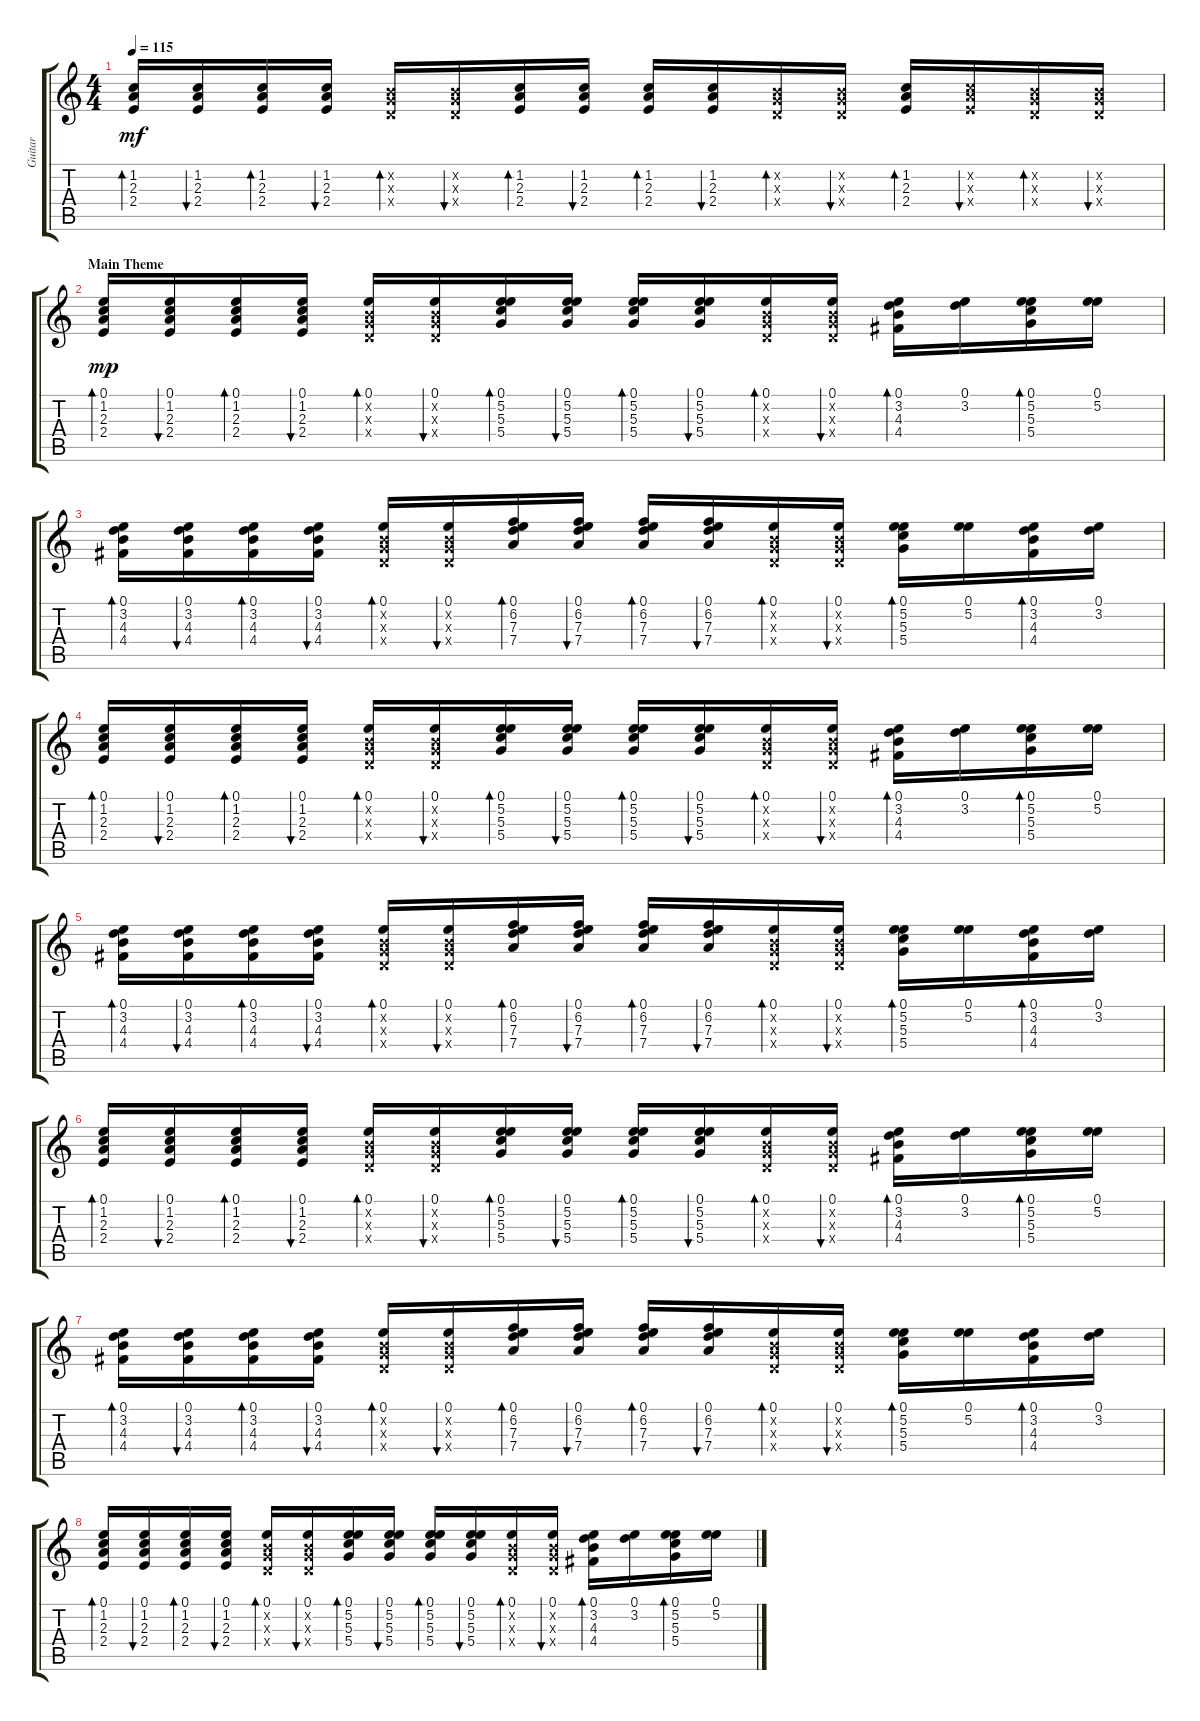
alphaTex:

\track ("Guitar" "Guitar") {instrument acousticguitarsteel}
\staff {score tabs}
\tuning (E4 B3 G3 D3 A2 E2) {hide}
\ts (4 4)
\tempo 115
\clef g2
\ks c
(1.2 2.3 2.4).16{bd 120 dy mf} (1.2 2.3 2.4).16{bu 120} (1.2 2.3 2.4).16{bd 120} (1.2 2.3 2.4).16{bu 120} (0.2{x} 0.3{x} 0.4{x}).16{bd 120} (0.2{x} 0.3{x} 0.4{x}).16{bu 120} (1.2 2.3 2.4).16{bd 120} (1.2 2.3 2.4).16{bu 120} (1.2 2.3 2.4).16{bd 120} (1.2 2.3 2.4).16{bu 120} (0.2{x} 0.3{x} 0.4{x}).16{bd 120} (0.2{x} 0.3{x} 0.4{x}).16{bu 120} (1.2 2.3 2.4).16{bd 120} (1.2{x} 2.3{x} 2.4{x}).16{bu 120} (0.2{x} 0.3{x} 0.4{x}).16{bd 120} (0.2{x} 0.3{x} 0.4{x}).16{bu 120} |
\section ("" "Main Theme")
(0.1 1.2 2.3 2.4).16{bd 120 dy mp} (0.1 1.2 2.3 2.4).16{bu 120} (0.1 1.2 2.3 2.4).16{bd 120} (0.1 1.2 2.3 2.4).16{bu 120} (0.1 0.2{x} 0.3{x} 0.4{x}).16{bd 120} (0.1 0.2{x} 0.3{x} 0.4{x}).16{bu 120} (0.1 5.2 5.3 5.4).16{bd 120} (0.1 5.2 5.3 5.4).16{bu 120} (0.1 5.2 5.3 5.4).16{bd 120} (0.1 5.2 5.3 5.4).16{bu 120} (0.1 0.2{x} 0.3{x} 0.4{x}).16{bd 120} (0.1 0.2{x} 0.3{x} 0.4{x}).16{bu 120} (0.1 3.2 4.3 4.4).16{bd 120} (0.1 3.2).16 (0.1 5.2 5.3 5.4).16{bd 120} (0.1 5.2).16 |
(0.1 3.2 4.3 4.4).16{bd 120} (0.1 3.2 4.3 4.4).16{bu 120} (0.1 3.2 4.3 4.4).16{bd 120} (0.1 3.2 4.3 4.4).16{bu 120} (0.1 0.2{x} 0.3{x} 0.4{x}).16{bd 120} (0.1 0.2{x} 0.3{x} 0.4{x}).16{bu 120} (0.1 6.2 7.3 7.4).16{bd 120} (0.1 6.2 7.3 7.4).16{bu 120} (0.1 6.2 7.3 7.4).16{bd 120} (0.1 6.2 7.3 7.4).16{bu 120} (0.1 0.2{x} 0.3{x} 0.4{x}).16{bd 120} (0.1 0.2{x} 0.3{x} 0.4{x}).16{bu 120} (0.1 5.2 5.3 5.4).16{bd 120} (0.1 5.2).16 (0.1 3.2 4.3 4.4).16{bd 120} (0.1 3.2).16 |
(0.1 1.2 2.3 2.4).16{bd 120} (0.1 1.2 2.3 2.4).16{bu 120} (0.1 1.2 2.3 2.4).16{bd 120} (0.1 1.2 2.3 2.4).16{bu 120} (0.1 0.2{x} 0.3{x} 0.4{x}).16{bd 120} (0.1 0.2{x} 0.3{x} 0.4{x}).16{bu 120} (0.1 5.2 5.3 5.4).16{bd 120} (0.1 5.2 5.3 5.4).16{bu 120} (0.1 5.2 5.3 5.4).16{bd 120} (0.1 5.2 5.3 5.4).16{bu 120} (0.1 0.2{x} 0.3{x} 0.4{x}).16{bd 120} (0.1 0.2{x} 0.3{x} 0.4{x}).16{bu 120} (0.1 3.2 4.3 4.4).16{bd 120} (0.1 3.2).16 (0.1 5.2 5.3 5.4).16{bd 120} (0.1 5.2).16 |
(0.1 3.2 4.3 4.4).16{bd 120} (0.1 3.2 4.3 4.4).16{bu 120} (0.1 3.2 4.3 4.4).16{bd 120} (0.1 3.2 4.3 4.4).16{bu 120} (0.1 0.2{x} 0.3{x} 0.4{x}).16{bd 120} (0.1 0.2{x} 0.3{x} 0.4{x}).16{bu 120} (0.1 6.2 7.3 7.4).16{bd 120} (0.1 6.2 7.3 7.4).16{bu 120} (0.1 6.2 7.3 7.4).16{bd 120} (0.1 6.2 7.3 7.4).16{bu 120} (0.1 0.2{x} 0.3{x} 0.4{x}).16{bd 120} (0.1 0.2{x} 0.3{x} 0.4{x}).16{bu 120} (0.1 5.2 5.3 5.4).16{bd 120} (0.1 5.2).16 (0.1 3.2 4.3 4.4).16{bd 120} (0.1 3.2).16 |
(0.1 1.2 2.3 2.4).16{bd 120} (0.1 1.2 2.3 2.4).16{bu 120} (0.1 1.2 2.3 2.4).16{bd 120} (0.1 1.2 2.3 2.4).16{bu 120} (0.1 0.2{x} 0.3{x} 0.4{x}).16{bd 120} (0.1 0.2{x} 0.3{x} 0.4{x}).16{bu 120} (0.1 5.2 5.3 5.4).16{bd 120} (0.1 5.2 5.3 5.4).16{bu 120} (0.1 5.2 5.3 5.4).16{bd 120} (0.1 5.2 5.3 5.4).16{bu 120} (0.1 0.2{x} 0.3{x} 0.4{x}).16{bd 120} (0.1 0.2{x} 0.3{x} 0.4{x}).16{bu 120} (0.1 3.2 4.3 4.4).16{bd 120} (0.1 3.2).16 (0.1 5.2 5.3 5.4).16{bd 120} (0.1 5.2).16 |
(0.1 3.2 4.3 4.4).16{bd 120} (0.1 3.2 4.3 4.4).16{bu 120} (0.1 3.2 4.3 4.4).16{bd 120} (0.1 3.2 4.3 4.4).16{bu 120} (0.1 0.2{x} 0.3{x} 0.4{x}).16{bd 120} (0.1 0.2{x} 0.3{x} 0.4{x}).16{bu 120} (0.1 6.2 7.3 7.4).16{bd 120} (0.1 6.2 7.3 7.4).16{bu 120} (0.1 6.2 7.3 7.4).16{bd 120} (0.1 6.2 7.3 7.4).16{bu 120} (0.1 0.2{x} 0.3{x} 0.4{x}).16{bd 120} (0.1 0.2{x} 0.3{x} 0.4{x}).16{bu 120} (0.1 5.2 5.3 5.4).16{bd 120} (0.1 5.2).16 (0.1 3.2 4.3 4.4).16{bd 120} (0.1 3.2).16 |
(0.1 1.2 2.3 2.4).16{bd 120} (0.1 1.2 2.3 2.4).16{bu 120} (0.1 1.2 2.3 2.4).16{bd 120} (0.1 1.2 2.3 2.4).16{bu 120} (0.1 0.2{x} 0.3{x} 0.4{x}).16{bd 120} (0.1 0.2{x} 0.3{x} 0.4{x}).16{bu 120} (0.1 5.2 5.3 5.4).16{bd 120} (0.1 5.2 5.3 5.4).16{bu 120} (0.1 5.2 5.3 5.4).16{bd 120} (0.1 5.2 5.3 5.4).16{bu 120} (0.1 0.2{x} 0.3{x} 0.4{x}).16{bd 120} (0.1 0.2{x} 0.3{x} 0.4{x}).16{bu 120} (0.1 3.2 4.3 4.4).16{bd 120} (0.1 3.2).16 (0.1 5.2 5.3 5.4).16{bd 120} (0.1 5.2).16
